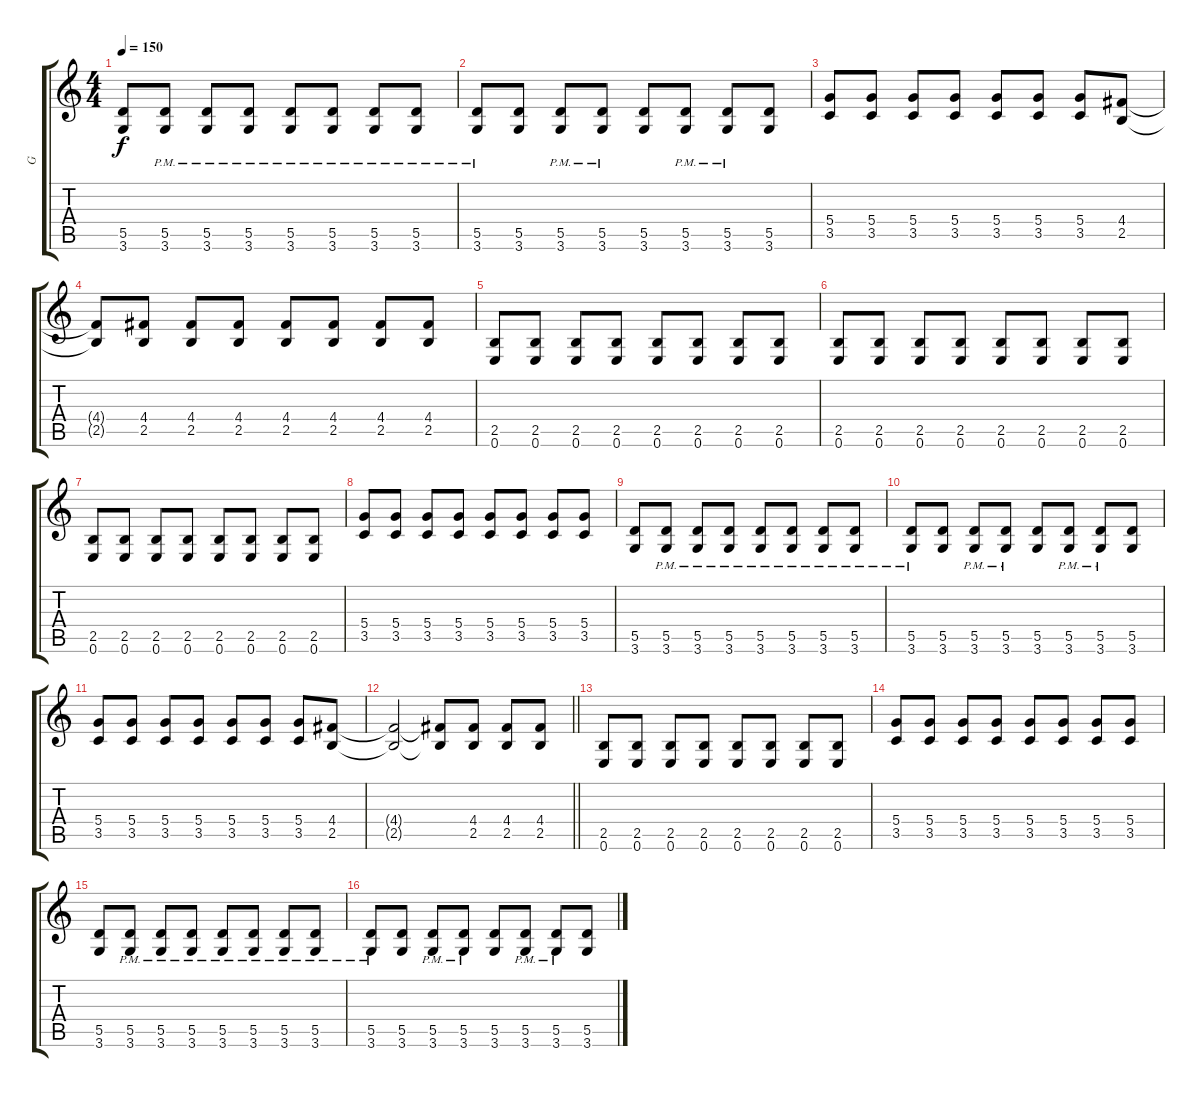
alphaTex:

\track ("G" "G") {instrument distortionguitar}
\staff {score tabs}
\tuning (E4 B3 G3 D3 A2 E2) {hide}
\ts (4 4)
\tempo 150
\clef g2
\ks c
(5.5 3.6).8{dy f} (5.5{pm} 3.6{pm}).8 (5.5{pm} 3.6{pm}).8 (5.5{pm} 3.6{pm}).8 (5.5{pm} 3.6{pm}).8 (5.5{pm} 3.6{pm}).8 (5.5{pm} 3.6{pm}).8 (5.5{pm} 3.6{pm}).8 |
(5.5{pm} 3.6{pm}).8 (5.5 3.6).8 (5.5{pm} 3.6{pm}).8 (5.5{pm} 3.6{pm}).8 (5.5 3.6).8 (5.5{pm} 3.6{pm}).8 (5.5{pm} 3.6{pm}).8 (5.5 3.6).8 |
(5.4 3.5).8 (5.4 3.5).8 (5.4 3.5).8 (5.4 3.5).8 (5.4 3.5).8 (5.4 3.5).8 (5.4 3.5).8 (4.4 2.5).8 |
(4.4{t} 2.5{t}).8 (4.4 2.5).8 (4.4 2.5).8 (4.4 2.5).8 (4.4 2.5).8 (4.4 2.5).8 (4.4 2.5).8 (4.4 2.5).8 |
(2.5 0.6).8 (2.5 0.6).8 (2.5 0.6).8 (2.5 0.6).8 (2.5 0.6).8 (2.5 0.6).8 (2.5 0.6).8 (2.5 0.6).8 |
(2.5 0.6).8 (2.5 0.6).8 (2.5 0.6).8 (2.5 0.6).8 (2.5 0.6).8 (2.5 0.6).8 (2.5 0.6).8 (2.5 0.6).8 |
(2.5 0.6).8 (2.5 0.6).8 (2.5 0.6).8 (2.5 0.6).8 (2.5 0.6).8 (2.5 0.6).8 (2.5 0.6).8 (2.5 0.6).8 |
(5.4 3.5).8 (5.4 3.5).8 (5.4 3.5).8 (5.4 3.5).8 (5.4 3.5).8 (5.4 3.5).8 (5.4 3.5).8 (5.4 3.5).8 |
(5.5 3.6).8 (5.5{pm} 3.6{pm}).8 (5.5{pm} 3.6{pm}).8 (5.5{pm} 3.6{pm}).8 (5.5{pm} 3.6{pm}).8 (5.5{pm} 3.6{pm}).8 (5.5{pm} 3.6{pm}).8 (5.5{pm} 3.6{pm}).8 |
(5.5{pm} 3.6{pm}).8 (5.5 3.6).8 (5.5{pm} 3.6{pm}).8 (5.5{pm} 3.6{pm}).8 (5.5 3.6).8 (5.5{pm} 3.6{pm}).8 (5.5{pm} 3.6{pm}).8 (5.5 3.6).8 |
(5.4 3.5).8 (5.4 3.5).8 (5.4 3.5).8 (5.4 3.5).8 (5.4 3.5).8 (5.4 3.5).8 (5.4 3.5).8 (4.4 2.5).8 |
\barLineRight lightlight
(4.4{t} 2.5{t}).2 (4.4{t} 2.5{t}).8 (4.4 2.5).8 (4.4 2.5).8 (4.4 2.5).8 |
(2.5 0.6).8 (2.5 0.6).8 (2.5 0.6).8 (2.5 0.6).8 (2.5 0.6).8 (2.5 0.6).8 (2.5 0.6).8 (2.5 0.6).8 |
(5.4 3.5).8 (5.4 3.5).8 (5.4 3.5).8 (5.4 3.5).8 (5.4 3.5).8 (5.4 3.5).8 (5.4 3.5).8 (5.4 3.5).8 |
(5.5 3.6).8 (5.5{pm} 3.6{pm}).8 (5.5{pm} 3.6{pm}).8 (5.5{pm} 3.6{pm}).8 (5.5{pm} 3.6{pm}).8 (5.5{pm} 3.6{pm}).8 (5.5{pm} 3.6{pm}).8 (5.5{pm} 3.6{pm}).8 |
(5.5{pm} 3.6{pm}).8 (5.5 3.6).8 (5.5{pm} 3.6{pm}).8 (5.5{pm} 3.6{pm}).8 (5.5 3.6).8 (5.5{pm} 3.6{pm}).8 (5.5{pm} 3.6{pm}).8 (5.5 3.6).8
